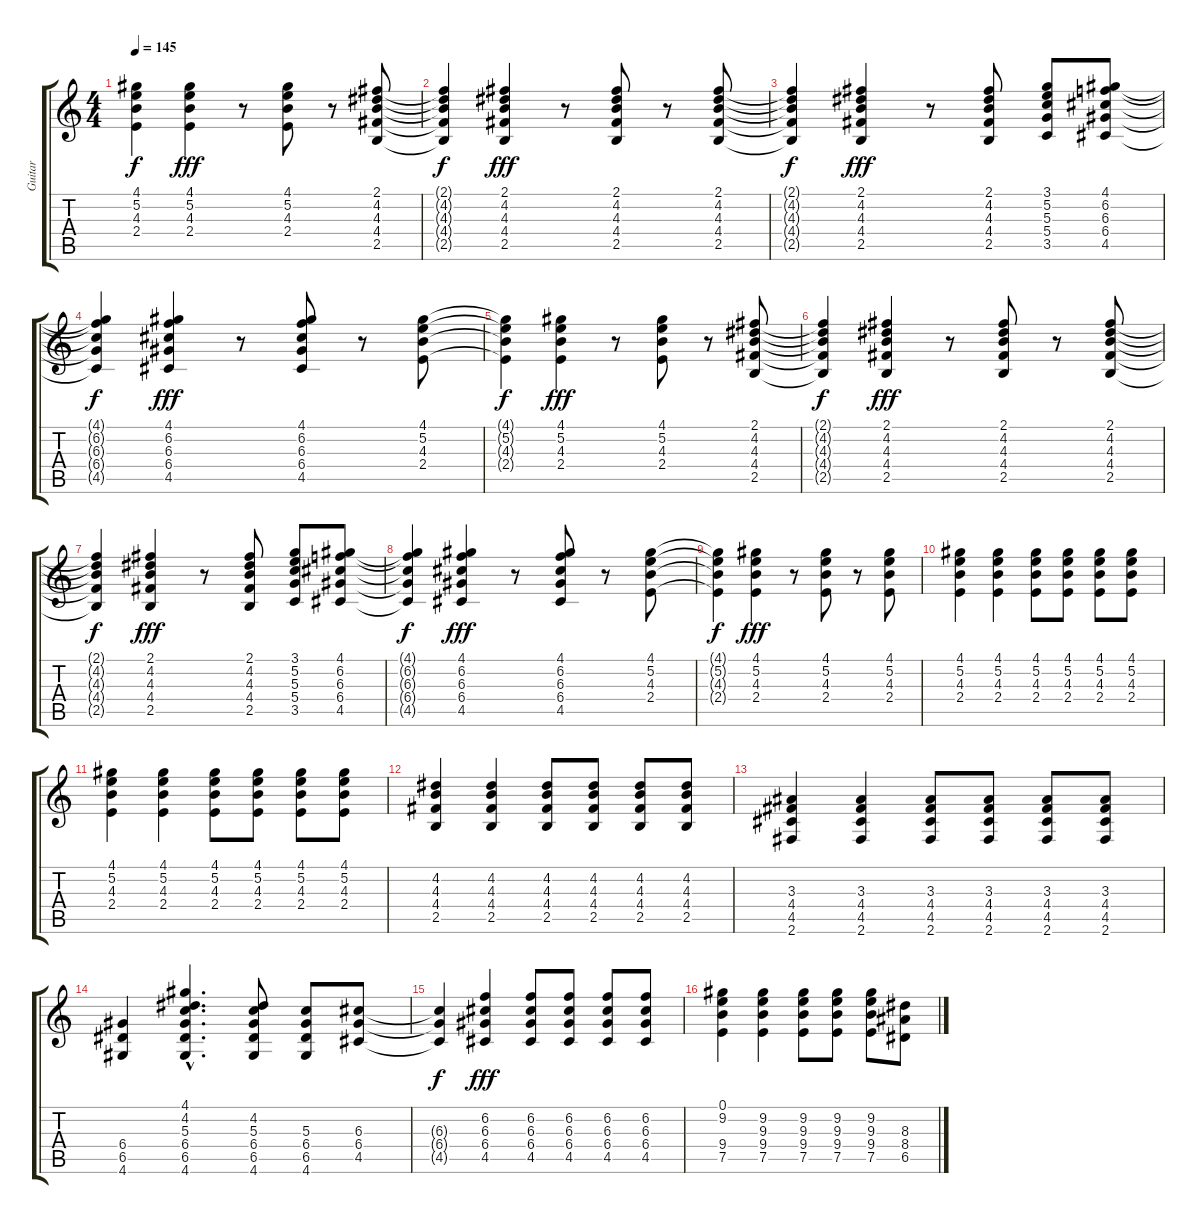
\track ("Guitar" "Guitar") {instrument electricguitarclean}
\staff {score tabs}
\tuning (E4 B3 G3 D3 A2 E2) {hide}
\ts (4 4)
\tempo 145
\clef g2
\ks c
(4.1{t} 5.2{t} 4.3{t} 2.4{t}).4{dy f} (4.1 5.2 4.3 2.4).4{dy fff} r.8 (4.1 5.2 4.3 2.4).8 r.8 (2.1 4.2 4.3 4.4 2.5).8 |
(2.1{t} 4.2{t} 4.3{t} 4.4{t} 2.5{t}).4{dy f} (2.1 4.2 4.3 4.4 2.5).4{dy fff} r.8 (2.1 4.2 4.3 4.4 2.5).8 r.8 (2.1 4.2 4.3 4.4 2.5).8 |
(2.1{t} 4.2{t} 4.3{t} 4.4{t} 2.5{t}).4{dy f} (2.1 4.2 4.3 4.4 2.5).4{dy fff} r.8 (2.1 4.2 4.3 4.4 2.5).8 (3.1 5.2 5.3 5.4 3.5).8 (4.1 6.2 6.3 6.4 4.5).8 |
(4.1{t} 6.2{t} 6.3{t} 6.4{t} 4.5{t}).4{dy f} (4.1 6.2 6.3 6.4 4.5).4{dy fff} r.8 (4.1 6.2 6.3 6.4 4.5).8 r.8 (4.1 5.2 4.3 2.4).8 |
(4.1{t} 5.2{t} 4.3{t} 2.4{t}).4{dy f} (4.1 5.2 4.3 2.4).4{dy fff} r.8 (4.1 5.2 4.3 2.4).8 r.8 (2.1 4.2 4.3 4.4 2.5).8 |
(2.1{t} 4.2{t} 4.3{t} 4.4{t} 2.5{t}).4{dy f} (2.1 4.2 4.3 4.4 2.5).4{dy fff} r.8 (2.1 4.2 4.3 4.4 2.5).8 r.8 (2.1 4.2 4.3 4.4 2.5).8 |
(2.1{t} 4.2{t} 4.3{t} 4.4{t} 2.5{t}).4{dy f} (2.1 4.2 4.3 4.4 2.5).4{dy fff} r.8 (2.1 4.2 4.3 4.4 2.5).8 (3.1 5.2 5.3 5.4 3.5).8 (4.1 6.2 6.3 6.4 4.5).8 |
(4.1{t} 6.2{t} 6.3{t} 6.4{t} 4.5{t}).4{dy f} (4.1 6.2 6.3 6.4 4.5).4{dy fff} r.8 (4.1 6.2 6.3 6.4 4.5).8 r.8 (4.1 5.2 4.3 2.4).8 |
(4.1{t} 5.2{t} 4.3{t} 2.4{t}).4{dy f} (4.1 5.2 4.3 2.4).4{dy fff} r.8 (4.1 5.2 4.3 2.4).8 r.8 (4.1 5.2 4.3 2.4).8 |
(4.1 5.2 4.3 2.4).4 (4.1 5.2 4.3 2.4).4 (4.1 5.2 4.3 2.4).8 (4.1 5.2 4.3 2.4).8 (4.1 5.2 4.3 2.4).8 (4.1 5.2 4.3 2.4).8 |
(4.1 5.2 4.3 2.4).4 (4.1 5.2 4.3 2.4).4 (4.1 5.2 4.3 2.4).8 (4.1 5.2 4.3 2.4).8 (4.1 5.2 4.3 2.4).8 (4.1 5.2 4.3 2.4).8 |
(4.2 4.3 4.4 2.5).4 (4.2 4.3 4.4 2.5).4 (4.2 4.3 4.4 2.5).8 (4.2 4.3 4.4 2.5).8 (4.2 4.3 4.4 2.5).8 (4.2 4.3 4.4 2.5).8 |
(3.3 4.4 4.5 2.6).4 (3.3 4.4 4.5 2.6).4 (3.3 4.4 4.5 2.6).8 (3.3 4.4 4.5 2.6).8 (3.3 4.4 4.5 2.6).8 (3.3 4.4 4.5 2.6).8 |
(6.4 6.5 4.6).4 (4.1{hac} 4.2{hac} 5.3{hac} 6.4{hac} 6.5{hac} 4.6{hac}).4{d} (4.2 5.3 6.4 6.5 4.6).8 (5.3 6.4 6.5 4.6).8 (6.3 6.4 4.5).8 |
(6.3{t} 6.4{t} 4.5{t}).4{dy f} (6.2 6.3 6.4 4.5).4{dy fff} (6.2 6.3 6.4 4.5).8 (6.2 6.3 6.4 4.5).8 (6.2 6.3 6.4 4.5).8 (6.2 6.3 6.4 4.5).8 |
(0.1 9.2 9.4 7.5).4 (9.2 9.3 9.4 7.5).4 (9.2 9.3 9.4 7.5).8 (9.2 9.3 9.4 7.5).8 (9.2 9.3 9.4 7.5).8 (8.3 8.4 6.5).8
